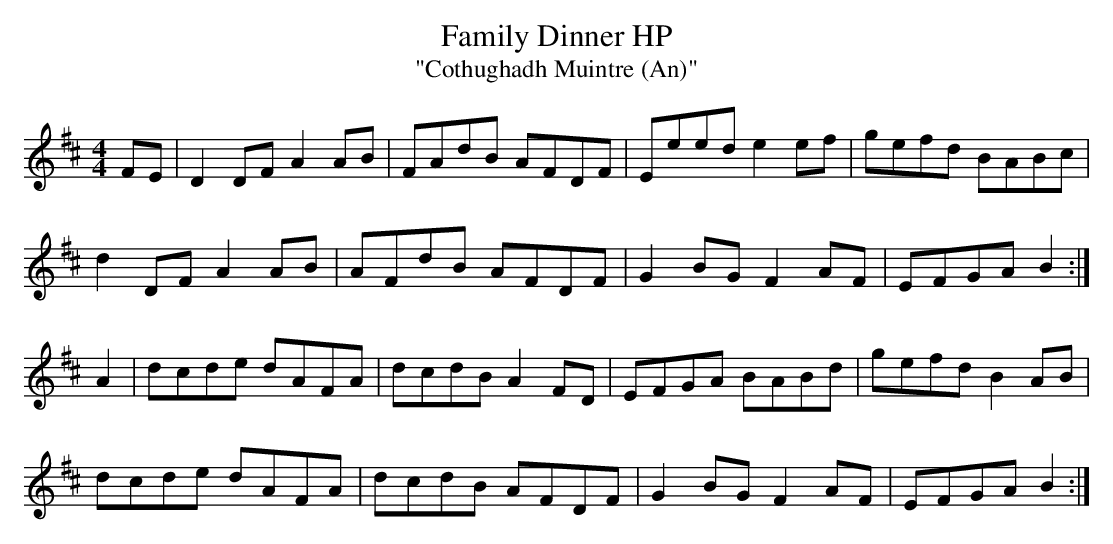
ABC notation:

X:1
T: Family Dinner HP
T: "Cothughadh Muintre (An)"
L: 1/8
M: 4/4
K: D
FE | D2 DF A2 AB | FAdB AFDF | Eeed e2 ef | gefd BABc |
d2 DF A2 AB | AFdB AFDF | G2 BG F2 AF | EFGA B2 :|
A2 | dcde dAFA | dcdB A2 FD | EFGA BABd | gefd B2 AB |
dcde dAFA | dcdB AFDF | G2 BG F2 AF | EFGA B2 :|
